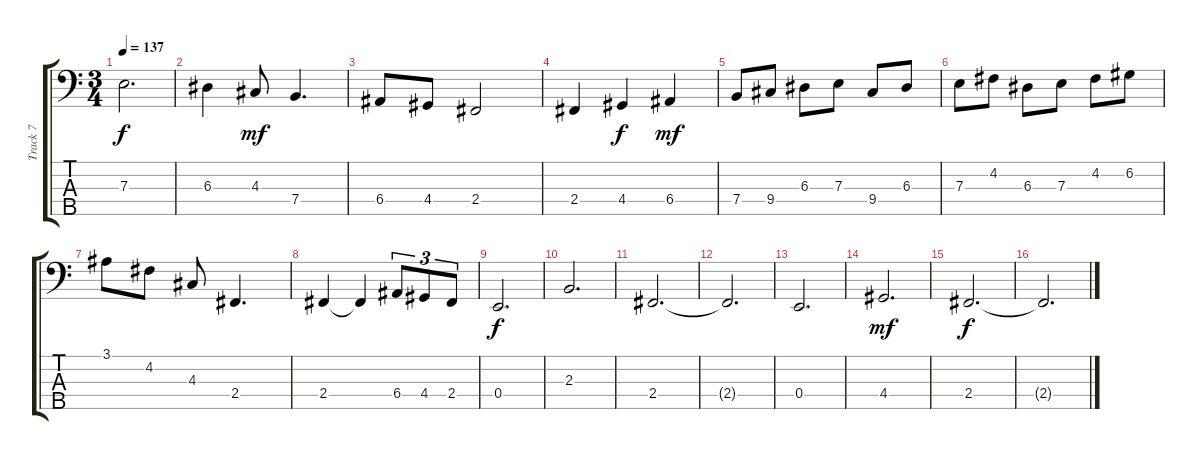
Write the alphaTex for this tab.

\track ("Track 7" "Track 7") {instrument electricbassfinger}
\staff {score tabs}
\tuning (G2 D2 A1 E1 B0) {hide}
\ts (3 4)
\tempo 137
\clef f4
\ks c
7.3.2{d dy f} |
6.3.4 4.3.8{dy mf} 7.4.4{d} |
6.4.8 4.4.8 2.4.2 |
2.4.4 4.4.4{dy f} 6.4.4{dy mf} |
7.4.8 9.4.8 6.3.8 7.3.8 9.4.8 6.3.8 |
7.3.8 4.2.8 6.3.8 7.3.8 4.2.8 6.2.8 |
3.1.8 4.2.8 4.3.8 2.4.4{d} |
2.4.4 2.4{t}.4 6.4.8{tu (3 2)} 4.4.8{tu (3 2)} 2.4.8{tu (3 2)} |
0.4.2{d dy f} |
2.3.2{d} |
2.4.2{d} |
2.4{t}.2{d} |
0.4.2{d} |
4.4.2{d dy mf} |
2.4.2{d dy f} |
2.4{t}.2{d}
